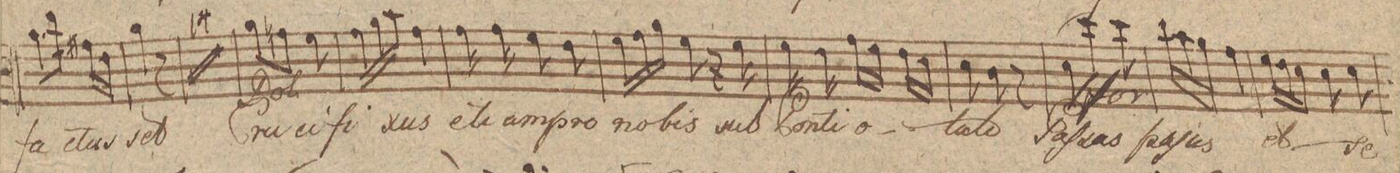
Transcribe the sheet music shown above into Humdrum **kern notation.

**kern	**text	**dynam
*I"Canto	*	*
*clefC1	*	*
*k[f#c#g#]	*	*
*met(c)	*	*
*M3/8	*	*
8.ee\L	fa-	.
16gg#\Jk	.	.
16dd#X\LL	-ctus	.
16b\JJ	.	.
=95	=95	=95
4ee\	set	.
8r	.	.
=96	=96	=96
4.r	.	.
=97	=97	=97
4.r	.	.
=98	=98	=98
4.r	.	.
=99	=99	=99
4.r	.	.
=100	=100	=100
4.r	.	.
=101	=101	=101
4.r	.	.
=102	=102	=102
4.r	.	.
=103	=103	=103
4.r	.	.
=104	=104	=104
4.r	.	.
=105	=105	=105
4.r	.	.
=106	=106	=106
4.r	.	.
=107	=107	=107
4.r	.	.
=108	=108	=108
4.r	.	.
=109	=109	=109
4.r	.	.
=110	=110	=110
8ee\L	Cru-	.
8ddn\J	.	.
8cc#\	-ci-	.
=111	=111	=111
*Xtuplet	*	*
24dd\LL	-fi-	.
24ee\	.	.
24ff#\JJ	.	.
4dd\	-xus	.
=112	=112	=112
16dd\	et-	.
16dd\	-i-	.
8cc#\	-am	.
8b\	pro	.
=113	=113	=113
24cc#\LL	no-	.
24dd\	.	.
24ee\JJ	.	.
8cc#\	-bis	.
16r	.	.
16cc#\	sub	.
=114	=114	=114
16cc#\	Pon-	.
16b\	-ti-	.
16dd\LL	-o	.
16cc#\JJ	.	.
16b\LL	[Pi-]	.
16a\JJ	.	.
=115	=115	=115
8a\	-la-	.
8g#\	-to	.
8r	.	.
=116	=116	=116
(8a\L	Paſ-	.
8aa\)J	.	.
8aa\	-sus	f
=117	=117	=117
24gg#\LL	paſ-	.
24ff#\	.	.
24ee\JJ	.	.
4dd\	-sus-	.
=118	=118	=118
24cc#\LL	-et	.
24b\	.	.
24a\JJ	.	.
8a\	.	.
8a\	se-	.
=119	=119	=119
*-	*-	*-
